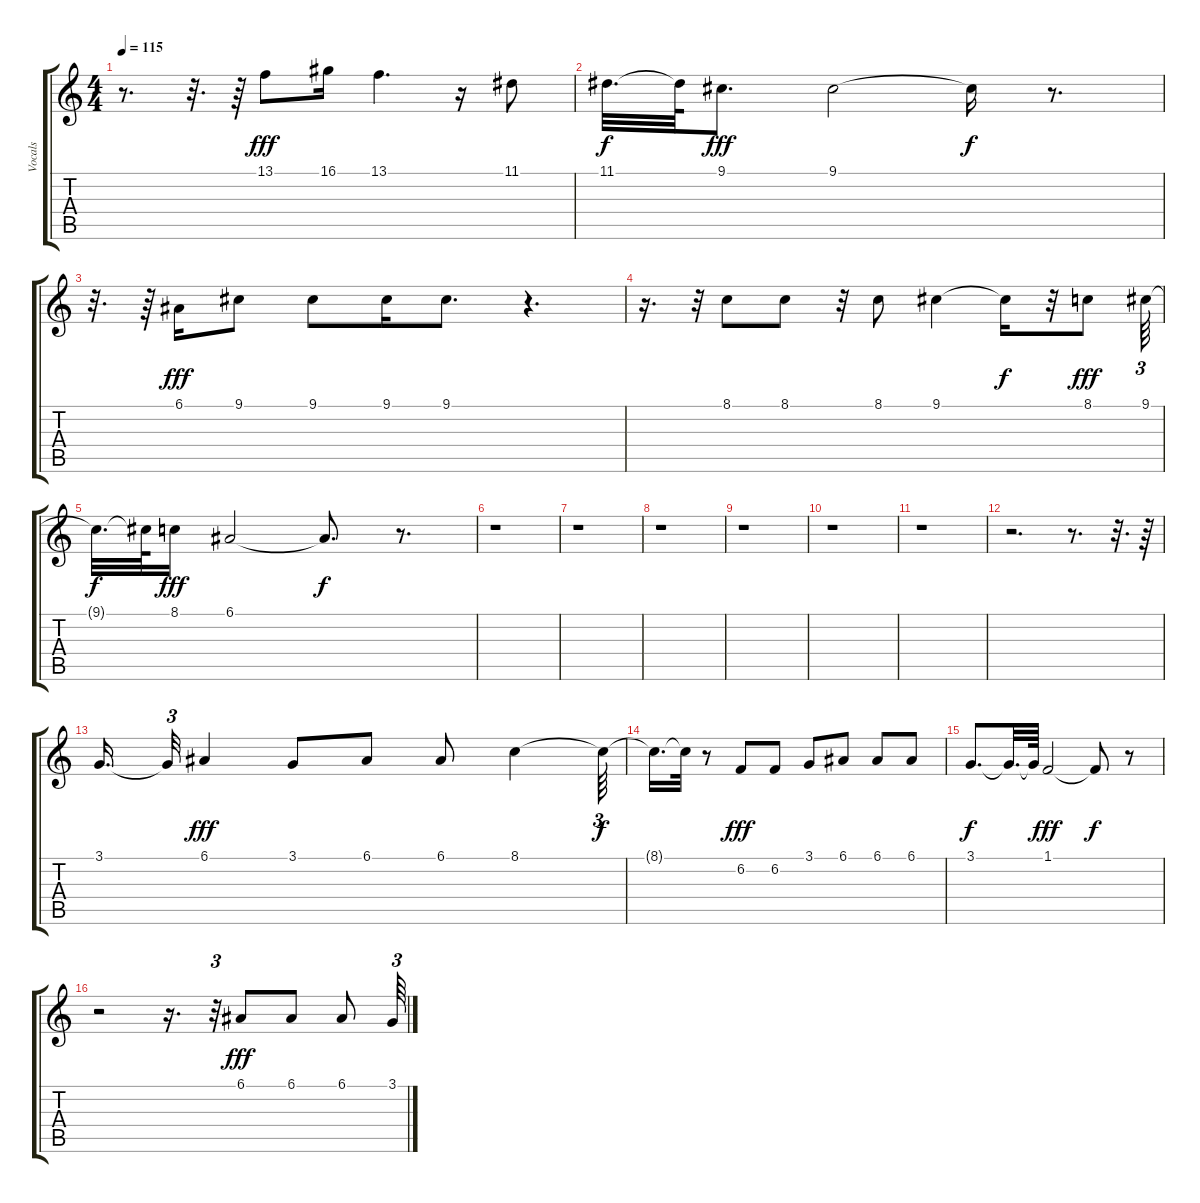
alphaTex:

\track ("Vocals" "Vocals") {instrument synthvoice}
\staff {score tabs}
\tuning (E4 B3 G3 D3 A2 E2) {hide}
\ts (4 4)
\tempo 115
\clef g2
\ks c
r.8{d dy f} r.32{d} r.64 13.1.8{dy fff} 16.1.16 13.1.4{d} r.16 11.1.8 |
11.1.32{d dy f} 11.1{t}.64 9.1.8{d dy fff} 9.1.2 9.1{t}.16{dy f} r.8{d} |
r.32{d} r.64 6.1.16{dy fff} 9.1.8 9.1.8 9.1.16 9.1.8{d} r.4{d} |
r.16{d} r.32{tu (3 2)} 8.1.8 8.1.8 r.32 8.1.8 9.1.4 9.1{t}.16{dy f} r.32 8.1.8{dy fff} 9.1.64{tu (3 2)} |
9.1{t}.32{d dy f} 9.1{t}.64 8.1.16{dy fff} 6.1.2 6.1{t}.8{d dy f} r.8{d} |
r.1 |
r.1 |
r.1 |
r.1 |
r.1 |
r.1 |
r.2{d} r.8{d} r.32{d} r.64 |
3.1.16{d} 3.1{t}.32{tu (3 2)} 6.1.4{dy fff} 3.1.8 6.1.8 6.1.8 8.1.4 8.1{t}.64{tu (3 2) dy f} |
8.1{t}.16{d} 8.1{t}.32 r.8 6.2.8{dy fff} 6.2.8 3.1.8 6.1.8 6.1.8 6.1.8 |
3.1.8{d dy f} 3.1{t}.32{d} 3.1{t}.64 1.1.2{dy fff} 1.1{t}.8{dy f} r.8 |
r.2 r.16{d} r.32{tu (3 2)} 6.1.8{dy fff} 6.1.8 6.1.8 3.1.64{tu (3 2)}
